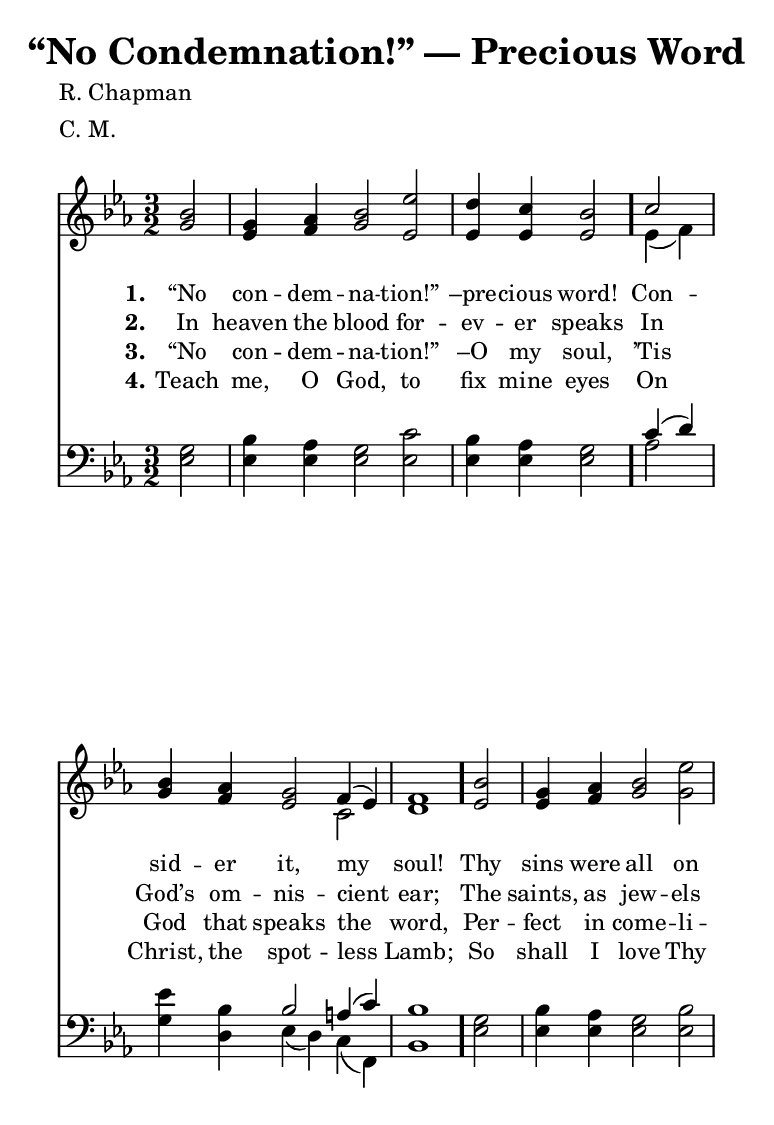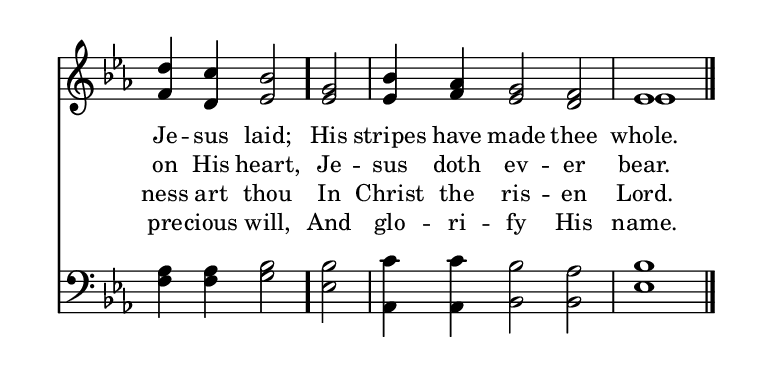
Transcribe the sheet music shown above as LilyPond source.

\include "common/global.ily"
\paper {
  \include "common/paper.ily"
  ragged-last-bottom = ##t
  systems-per-page = ##f
}

\header{
  hymnnumber = "151"
  title = "“No Condemnation!” — Precious Word"
  tunename = "Barrow"
  meter = "C. M."
  poet = "R. Chapman"
  composer = ""
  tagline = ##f
}

global = {
  \include "common/overrides.ily"
  \override Staff.TimeSignature.style = #'numbered
  \time 3/2
  \override Score.MetronomeMark.transparent = ##t % hide all fermata changes too
  \tempo 2=80
  \key ees \major
  \partial 2
  \autoBeamOff
}

notesSoprano = {
\global
\relative c'' {

  bes2 | g4 aes bes2 ees | d4 c bes2
  c2 | bes4 aes g2 f4( ees) | f1
  bes2 | g4 aes bes2 ees | d4 c bes2
  g2 | bes4 aes g2 f2 | ees1

  \bar "|."

}
}

notesAlto = {
\global
\relative e' {

  g2 | ees4 f g2 ees | ees4 ees ees2
  ees4( f) | g f ees2 c | d1
  ees2 | ees4 f g2 g | f4 d ees2
  ees2 | ees4 f ees2 d | ees1

}
}

notesTenor = {
\global
\relative a {

  g2 | bes4 aes g2 c | bes4 aes g2
  c4( d) | ees bes bes2 a4( c) | bes1
  g2 | bes4 aes g2 bes | aes4 aes bes2
  bes2 | c4 c bes2 aes | bes1

}
}

notesBass = {
\global
\relative f {

  ees2 | ees4 ees ees2 ees | ees4 ees ees2
  aes2 | g4 d ees( d) c( f,) | bes1
  ees2 | ees4 ees ees2 ees | f4 f g2
  ees2 | aes,4 aes bes2 bes | ees1

}
}

wordsA = \lyricmode {
\set stanza = "1."

“No con -- dem -- na -- tion!” –pre -- cious word! \bar "."
Con -- sid -- er it, my soul! \bar "."
Thy sins were all on Je -- sus laid; \bar "."
His stripes have made thee whole. \bar "."

}

wordsB = \lyricmode {
\set stanza = "2."

In heaven the blood for -- ev -- er speaks
In God’s om -- nis -- cient ear;
The saints, as jew -- els on His heart,
Je -- sus doth ev -- er bear.

}

wordsC = \lyricmode {
\set stanza = "3."

“No con -- dem -- na -- tion!” –O my soul,
’Tis God that speaks the word,
Per -- fect in come -- li -- ness art thou
In Christ the ris -- en Lord.

}

wordsD = \lyricmode {
\set stanza = "4."

Teach me, O God, to fix mine eyes
On Christ, the spot -- less Lamb;
So shall I love Thy pre -- cious will,
And glo -- ri -- fy His name.

}

\score {
  \context ChoirStaff <<
    \context Staff = upper <<
      \set Staff.autoBeaming = ##f
      \set ChoirStaff.systemStartDelimiter = #'SystemStartBar
      \set ChoirStaff.printPartCombineTexts = ##f
      \partcombine #'(2 . 9) \notesSoprano \notesAlto
      \context NullVoice = sopranos { \voiceOne << \notesSoprano >> }
      \context NullVoice = altos { \voiceTwo << \notesAlto >> }
      \context Lyrics = one   \lyricsto sopranos \wordsA
      \context Lyrics = two   \lyricsto sopranos \wordsB
      \context Lyrics = three \lyricsto sopranos \wordsC
      \context Lyrics = four  \lyricsto sopranos \wordsD
    >>
    \context Staff = men <<
      \set Staff.autoBeaming = ##f
      \clef bass
      \set ChoirStaff.printPartCombineTexts = ##f
      \partcombine #'(2 . 9) \notesTenor \notesBass
      \context NullVoice = tenors { \voiceOne << \notesTenor >> }
      \context NullVoice = basses { \voiceTwo << \notesBass >> }
    >>
  >>
  \layout {
    \include "common/layout.ily"
  }
  \midi{
    \include "common/midi.ily"
  }
}

\version "2.19.49"  % necessary for upgrading to future LilyPond versions.

% vi:set et ts=2 sw=2 ai nocindent syntax=lilypond:
